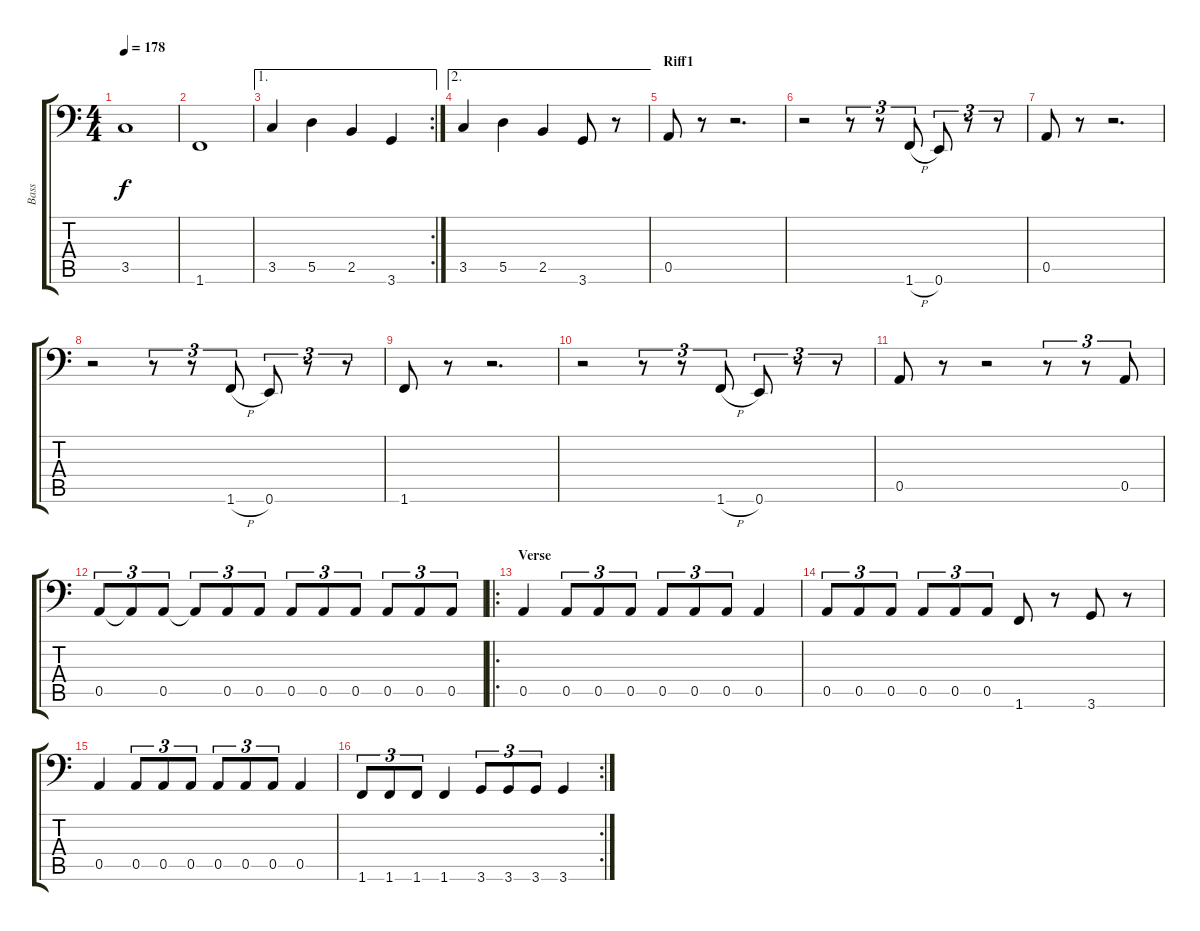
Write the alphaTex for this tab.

\track ("Bass" "Bass") {instrument electricbasspick}
\staff {score tabs}
\tuning (E3 B2 G2 D2 A1 E1) {hide}
\ts (4 4)
\tempo 178
\clef f4
\ks c
3.5.1{dy f} |
1.6.1 |
\ae 1
\rc 2
3.5.4 5.5.4 2.5.4 3.6.4 |
\ae 2
3.5.4 5.5.4 2.5.4 3.6.8 r.8 |
\section ("" "Riff1")
0.5.8 r.8 r.2{d} |
r.2 r.8{tu (3 2)} r.8{tu (3 2)} 1.6{h}.8{tu (3 2)} 0.6.8{tu (3 2)} r.8{tu (3 2)} r.8{tu (3 2)} |
0.5.8 r.8 r.2{d} |
r.2 r.8{tu (3 2)} r.8{tu (3 2)} 1.6{h}.8{tu (3 2)} 0.6.8{tu (3 2)} r.8{tu (3 2)} r.8{tu (3 2)} |
1.6.8 r.8 r.2{d} |
r.2 r.8{tu (3 2)} r.8{tu (3 2)} 1.6{h}.8{tu (3 2)} 0.6.8{tu (3 2)} r.8{tu (3 2)} r.8{tu (3 2)} |
0.5.8 r.8 r.2 r.8{tu (3 2)} r.8{tu (3 2)} 0.5.8{tu (3 2)} |
0.5.8{tu (3 2)} 0.5{t}.8{tu (3 2)} 0.5.8{tu (3 2)} 0.5{t}.8{tu (3 2)} 0.5.8{tu (3 2)} 0.5.8{tu (3 2)} 0.5.8{tu (3 2)} 0.5.8{tu (3 2)} 0.5.8{tu (3 2)} 0.5.8{tu (3 2)} 0.5.8{tu (3 2)} 0.5.8{tu (3 2)} |
\ro
\section ("" "Verse")
0.5.4 0.5.8{tu (3 2)} 0.5.8{tu (3 2)} 0.5.8{tu (3 2)} 0.5.8{tu (3 2)} 0.5.8{tu (3 2)} 0.5.8{tu (3 2)} 0.5.4 |
0.5.8{tu (3 2)} 0.5.8{tu (3 2)} 0.5.8{tu (3 2)} 0.5.8{tu (3 2)} 0.5.8{tu (3 2)} 0.5.8{tu (3 2)} 1.6.8 r.8 3.6.8 r.8 |
0.5.4 0.5.8{tu (3 2)} 0.5.8{tu (3 2)} 0.5.8{tu (3 2)} 0.5.8{tu (3 2)} 0.5.8{tu (3 2)} 0.5.8{tu (3 2)} 0.5.4 |
\rc 2
1.6.8{tu (3 2)} 1.6.8{tu (3 2)} 1.6.8{tu (3 2)} 1.6.4 3.6.8{tu (3 2)} 3.6.8{tu (3 2)} 3.6.8{tu (3 2)} 3.6.4
